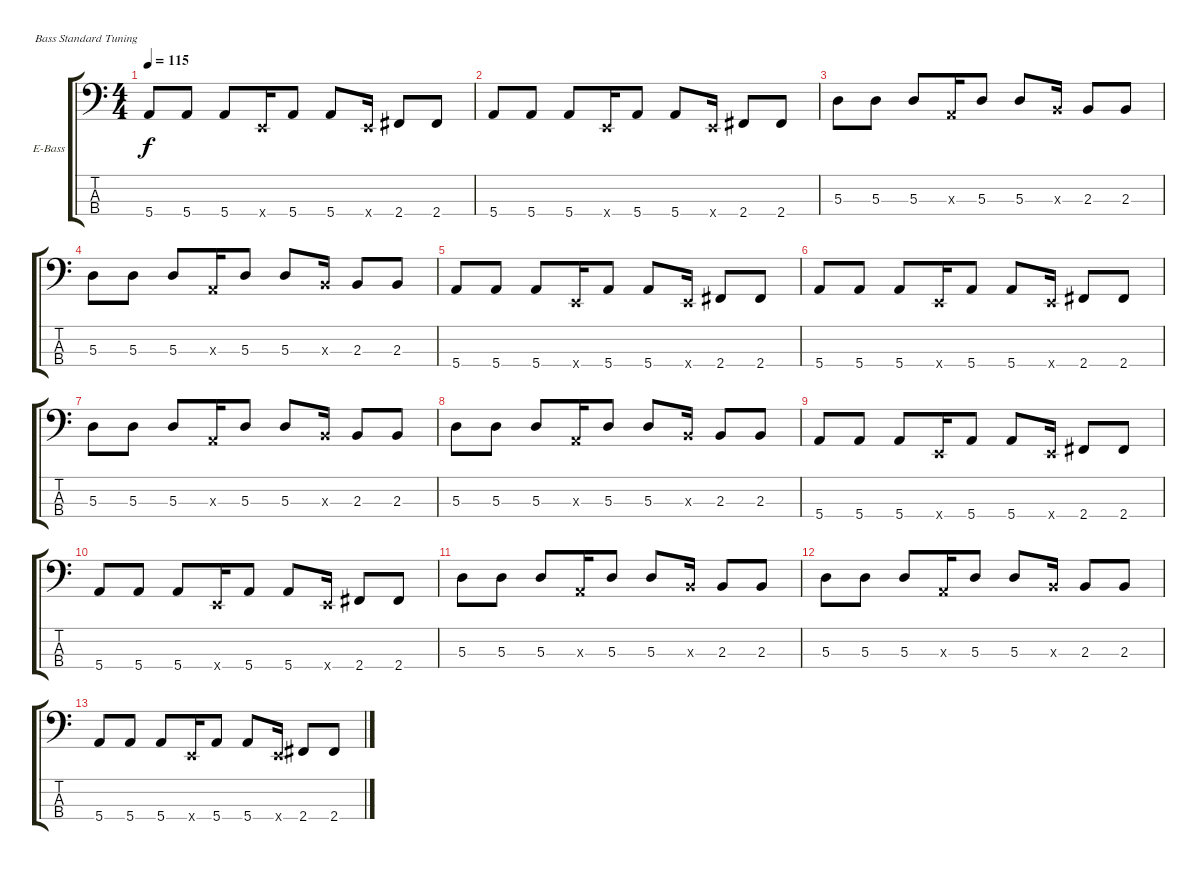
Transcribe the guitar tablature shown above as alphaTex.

\bracketExtendMode groupsimilarinstruments
\firstSystemTrackNameOrientation horizontal
\otherSystemsTrackNameOrientation horizontal
\track ("Track 3" "E-Bass") {instrument electricbasspick}
\staff {score tabs}
\tuning (G2 D2 A1 E1)
\ts (4 4)
\tempo 115
\clef f4
\ks c
5.4.8{dy f} 5.4.8 5.4.8 0.4{x}.16 5.4.8 5.4.8 0.4{x}.16 2.4.8 2.4.8 |
5.4.8 5.4.8 5.4.8 0.4{x}.16 5.4.8 5.4.8 0.4{x}.16 2.4.8 2.4.8 |
5.3.8 5.3.8 5.3.8 0.3{x}.16 5.3.8 5.3.8 2.3{x}.16 2.3.8 2.3.8 |
5.3.8 5.3.8 5.3.8 0.3{x}.16 5.3.8 5.3.8 2.3{x}.16 2.3.8 2.3.8 |
5.4.8 5.4.8 5.4.8 0.4{x}.16 5.4.8 5.4.8 0.4{x}.16 2.4.8 2.4.8 |
5.4.8 5.4.8 5.4.8 0.4{x}.16 5.4.8 5.4.8 0.4{x}.16 2.4.8 2.4.8 |
5.3.8 5.3.8 5.3.8 0.3{x}.16 5.3.8 5.3.8 2.3{x}.16 2.3.8 2.3.8 |
5.3.8 5.3.8 5.3.8 0.3{x}.16 5.3.8 5.3.8 2.3{x}.16 2.3.8 2.3.8 |
5.4.8 5.4.8 5.4.8 0.4{x}.16 5.4.8 5.4.8 0.4{x}.16 2.4.8 2.4.8 |
5.4.8 5.4.8 5.4.8 0.4{x}.16 5.4.8 5.4.8 0.4{x}.16 2.4.8 2.4.8 |
5.3.8 5.3.8 5.3.8 0.3{x}.16 5.3.8 5.3.8 2.3{x}.16 2.3.8 2.3.8 |
5.3.8 5.3.8 5.3.8 0.3{x}.16 5.3.8 5.3.8 2.3{x}.16 2.3.8 2.3.8 |
5.4.8 5.4.8 5.4.8 0.4{x}.16 5.4.8 5.4.8 0.4{x}.16 2.4.8 2.4.8
